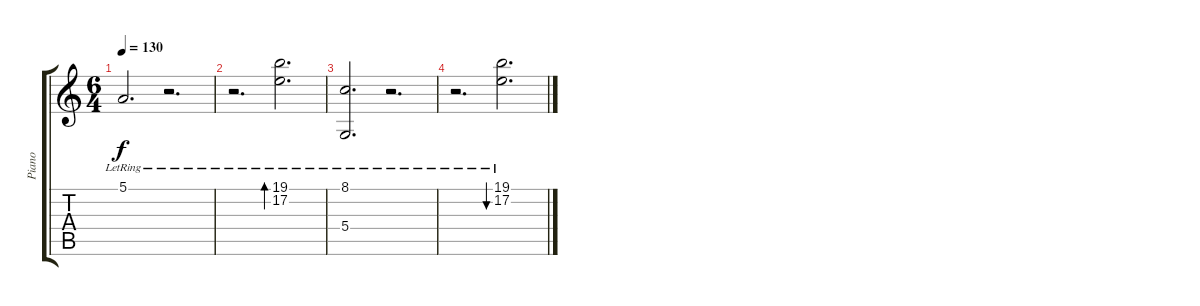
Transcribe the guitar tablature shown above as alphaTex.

\track ("Piano" "Piano") {instrument acousticgrandpiano}
\staff {score tabs}
\tuning (E4 B3 G3 D3 A2 E2) {hide}
\ts (6 4)
\tempo 130
\clef g2
\ks c
5.1{lr}.2{d dy f} r.2{d} |
r.2{d} (19.1{lr} 17.2{lr}).2{d bd 240} |
(8.1{lr} 5.4{lr}).2{d} r.2{d} |
r.2{d} (19.1{lr} 17.2{lr}).2{d bu 240}
